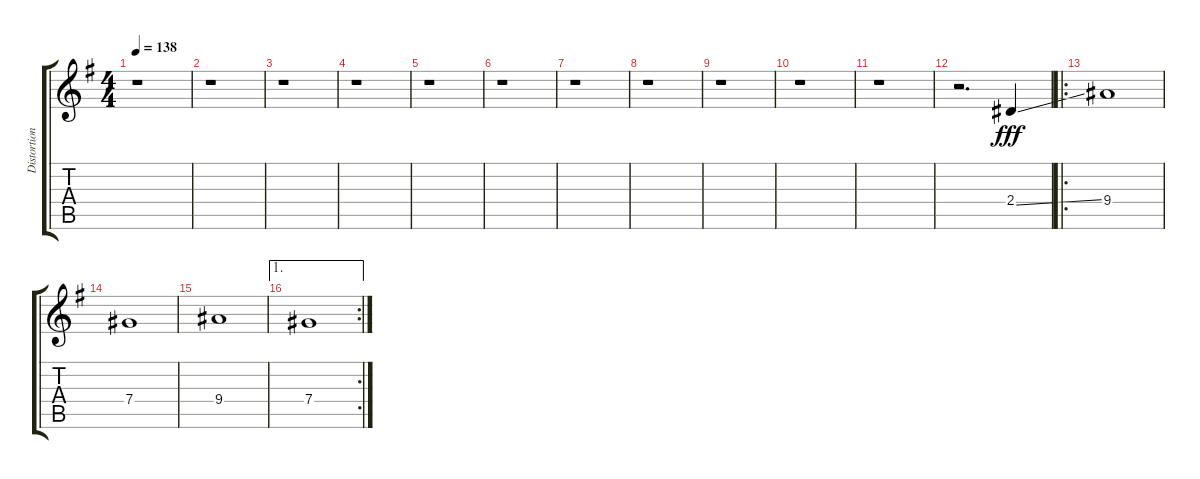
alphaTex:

\track ("Distortion Guitar 3" "Distortion") {instrument distortionguitar}
\staff {score tabs}
\tuning (Eb4 Bb3 Gb3 Db3 Ab2 Eb2) {hide}
\ts (4 4)
\tempo 138
\clef g2
\ks g
r.1{dy mf} |
r.1 |
r.1 |
r.1 |
r.1 |
r.1 |
r.1 |
r.1 |
r.1 |
r.1 |
r.1 |
r.2{d} 2.4{ss}.4{dy fff} |
\ro
9.4.1 |
7.4.1 |
9.4.1 |
\ae 1
\rc 2
7.4.1
